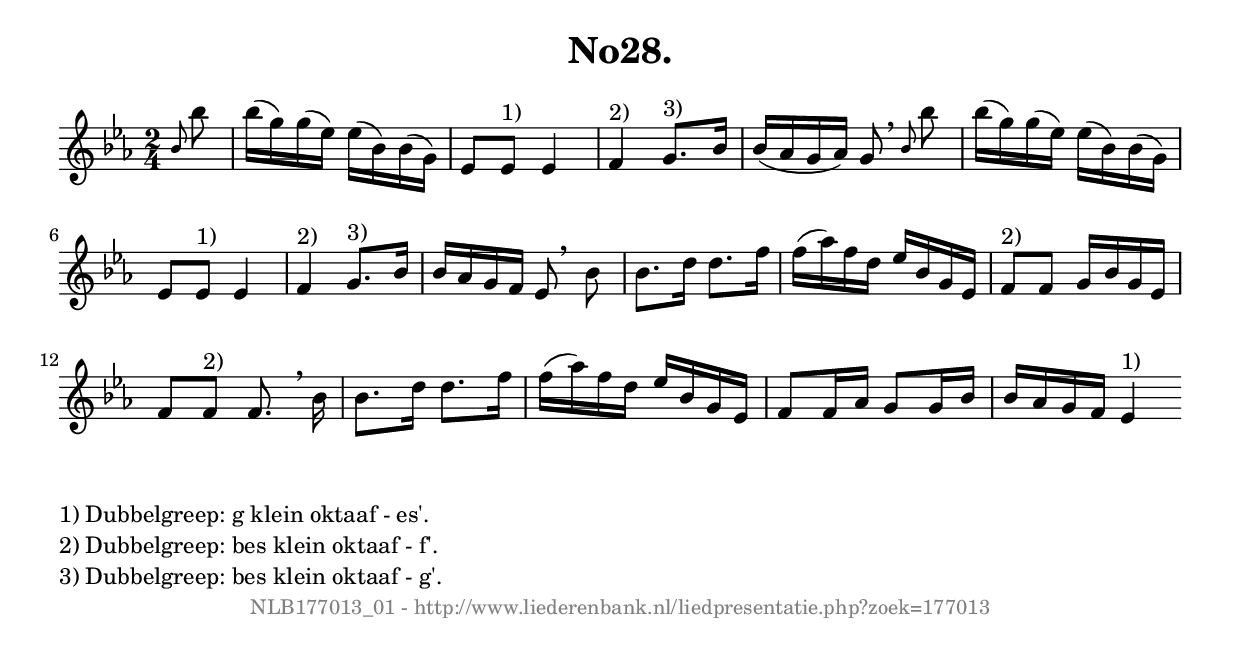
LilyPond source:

%
% produced by wce2krn 1.64 (7 June 2014)
%
\version"2.16"
#(append! paper-alist '(("long" . (cons (* 210 mm) (* 2000 mm)))))
#(set-default-paper-size "long")
sb = {\breathe}
mBreak = {\breathe }
bBreak = {\breathe }
x = {\once\override NoteHead #'style = #'cross }
gl=\glissando
itime={\override Staff.TimeSignature #'stencil = ##f }
ficta = {\once\set suggestAccidentals = ##t}
fine = {\once\override Score.RehearsalMark #'self-alignment-X = #1 \mark \markup {\italic{Fine}}}
dc = {\once\override Score.RehearsalMark #'self-alignment-X = #1 \mark \markup {\italic{D.C.}}}
dcf = {\once\override Score.RehearsalMark #'self-alignment-X = #1 \mark \markup {\italic{D.C. al Fine}}}
dcc = {\once\override Score.RehearsalMark #'self-alignment-X = #1 \mark \markup {\italic{D.C. al Coda}}}
ds = {\once\override Score.RehearsalMark #'self-alignment-X = #1 \mark \markup {\italic{D.S.}}}
dsf = {\once\override Score.RehearsalMark #'self-alignment-X = #1 \mark \markup {\italic{D.S. al Fine}}}
dsc = {\once\override Score.RehearsalMark #'self-alignment-X = #1 \mark \markup {\italic{D.S. al Coda}}}
pv = {\set Score.repeatCommands = #'((volta "1"))}
sv = {\set Score.repeatCommands = #'((volta "2"))}
tv = {\set Score.repeatCommands = #'((volta "3"))}
qv = {\set Score.repeatCommands = #'((volta "4"))}
xv = {\set Score.repeatCommands = #'((volta #f))}
\header{ tagline = ""
title = "No28."
}
\score {{
\key es \major
\relative g'
{
\set melismaBusyProperties = #'()
\partial 32*4
\time 2/4
\tempo 4=120
\override Score.MetronomeMark #'transparent = ##t
\override Score.RehearsalMark #'break-visibility = #(vector #t #t #f)
\grace {bes8} bes'8 bes16( g) g( es) es( bes) bes( g) es8 es^"1)" es4 f^"2)" g8.^"3)" bes16 bes( as g as) g8 \mBreak
\grace {bes8} bes'8 bes16( g) g( es) es( bes) bes( g) es8 es^"1)" es4 f^"2)" g8.^"3)" bes16 bes as g f es8 \bar ":|:" \bBreak
bes'8 bes8. d16 d8. f16 f16( as) f d es bes g es f8^"2)" f g16 bes g es f8 f^"2)" f8. \mBreak
bes16 bes8. d16 d8. f16 f16( as) f d es bes g es f8 f16 as g8 g16 bes bes as g f es4^"1)" \bar ":|:"
 }}
 \midi { }
 \layout {
            indent = 0.0\cm
}
}
\markup { \wordwrap-string #" 
1) Dubbelgreep: g klein oktaaf - es'.

2) Dubbelgreep: bes klein oktaaf - f'.

3) Dubbelgreep: bes klein oktaaf - g'.
"}
\markup { \vspace #0 } \markup { \with-color #grey \fill-line { \center-column { \smaller "NLB177013_01 - http://www.liederenbank.nl/liedpresentatie.php?zoek=177013" } } }
